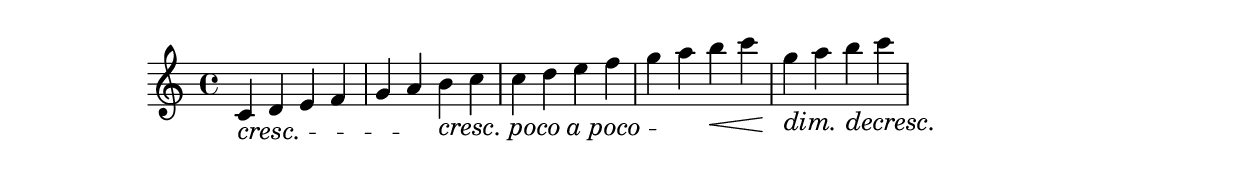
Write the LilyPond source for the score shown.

%% DO NOT EDIT this file manually; it is automatically
%% generated from LSR http://lsr.dsi.unimi.it
%% Make any changes in LSR itself, or in Documentation/snippets/new/ ,
%% and then run scripts/auxiliar/makelsr.py
%%
%% This file is in the public domain.
\version "2.14.2"

\header {
  lsrtags = "expressive-marks, tweaks-and-overrides"

%% Translation of GIT committish: b482c3e5b56c3841a88d957e0ca12964bd3e64fa

  texidoces = "
Los objetos de extensión \cresc, \dim y \decresc ahora se pueden
redefinir como operadores postfijos y producir un solo objeto de
extensión de texto.  La definición de extensores personalizados
también es fácil.  Se pueden mezclar con facilidad los crescendi
textuales y en forma de reguladores. \< y \> producen reguladores
gráficos de forma predeterminada, \cresc etc. producen elementos
extensores de texto de forma predeterminada.

"

  doctitlees = "Objetos extensores de texto postfijos para dinámica"

%%   Translation of GIT committish: ab9e3136d78bfaf15cc6d77ed1975d252c3fe506


  texidocde = "Die \cresc, \dim und \decresc Strecker können umdefiniert werden,
um nachgestellt zu funktionieren und einen Textstrecker zu produzieren.  Eigene
Strecker können auch einfach definiert werden.  Klammer- und Textcrescendi können
einfach vermischt werden.  \< und \> erstellen normalerweise Klammern, \cresc
usw. dagegen normalerweise Textspanner.

"
  doctitlede = "Dynamiktextstrecker nachgestellt"



%% Translation of GIT committish: 3b125956b08d27ef39cd48bfa3a2f1e1bb2ae8b4
  texidocfr = "
Les lignes d'extension des commandes @code{\\cresc}, @code{\\dim} et
@code{\\decresc} peuvent désormais être personnalisées facilement sous
forme d'opérateurs postfix.  Soufflets et (de)crescendos peuvent
cohabiter.  @code{\\<} et @code{\\>} produiront par défaut des
soufflets, alors que @code{\\cresc} etc. produiront une indication
textuelle avec extension.

"
  doctitlefr = "Extensions de nuance postfix"


  texidoc = "
Custom text spanners can be defined and used with hairpin and text
crescendos.  @code{\\<} and @code{\\>} produce hairpins by default,
@code{\\cresc} etc. produce text spanners by default.

"
  doctitle = "Dynamics text spanner postfix"
} % begin verbatim

% Some sample text dynamic spanners, to be used as postfix operators
crpoco =
#(make-music 'CrescendoEvent
             'span-direction START
             'span-type 'text
             'span-text "cresc. poco a poco")

\relative c' {
  c4\cresc d4 e4 f4 |
  g4 a4\! b4\crpoco c4 |
  c4 d4 e4 f4 |
  g4 a4\! b4\< c4 |
  g4\dim a4 b4\decresc c4\!
}
